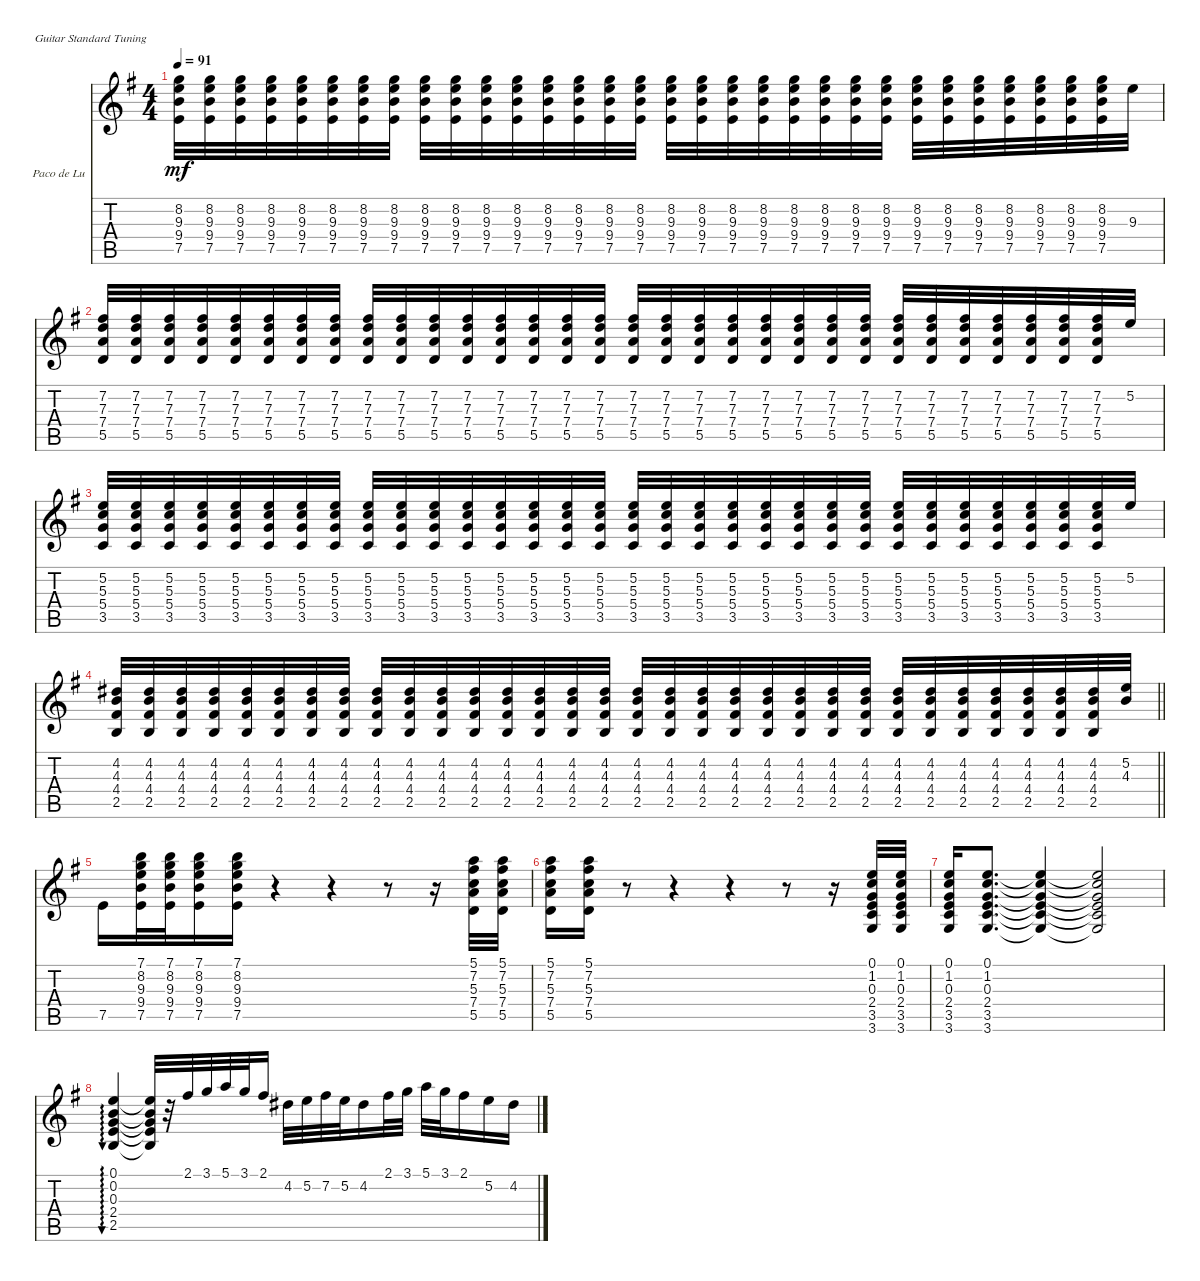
\bracketExtendMode nobrackets
\firstSystemTrackNameOrientation horizontal
\otherSystemsTrackNameOrientation horizontal
\track ("Paco de Lucía (Nylon)" "Paco de Lu") {instrument acousticguitarnylon}
\staff {score tabs}
\tuning (E4 B3 G3 D3 A2 E2)
\ts (4 4)
\tempo 91
\clef g2
\ks g
(8.2 9.3 9.4 7.5).32{dy mf} (8.2 9.3 9.4 7.5).32 (8.2 9.3 9.4 7.5).32 (8.2 9.3 9.4 7.5).32 (8.2 9.3 9.4 7.5).32 (8.2 9.3 9.4 7.5).32 (8.2 9.3 9.4 7.5).32 (8.2 9.3 9.4 7.5).32 (8.2 9.3 9.4 7.5).32 (8.2 9.3 9.4 7.5).32 (8.2 9.3 9.4 7.5).32 (8.2 9.3 9.4 7.5).32 (8.2 9.3 9.4 7.5).32 (8.2 9.3 9.4 7.5).32 (8.2 9.3 9.4 7.5).32 (8.2 9.3 9.4 7.5).32 (8.2 9.3 9.4 7.5).32 (8.2 9.3 9.4 7.5).32 (8.2 9.3 9.4 7.5).32 (8.2 9.3 9.4 7.5).32 (8.2 9.3 9.4 7.5).32 (8.2 9.3 9.4 7.5).32 (8.2 9.3 9.4 7.5).32 (8.2 9.3 9.4 7.5).32 (8.2 9.3 9.4 7.5).32 (8.2 9.3 9.4 7.5).32 (8.2 9.3 9.4 7.5).32 (8.2 9.3 9.4 7.5).32 (8.2 9.3 9.4 7.5).32 (8.2 9.3 9.4 7.5).32 (8.2 9.3 9.4 7.5).32 9.3.32 |
(7.2 7.3 7.4 5.5).32 (7.2 7.3 7.4 5.5).32 (7.2 7.3 7.4 5.5).32 (7.2 7.3 7.4 5.5).32 (7.2 7.3 7.4 5.5).32 (7.2 7.3 7.4 5.5).32 (7.2 7.3 7.4 5.5).32 (7.2 7.3 7.4 5.5).32 (7.2 7.3 7.4 5.5).32 (7.2 7.3 7.4 5.5).32 (7.2 7.3 7.4 5.5).32 (7.2 7.3 7.4 5.5).32 (7.2 7.3 7.4 5.5).32 (7.2 7.3 7.4 5.5).32 (7.2 7.3 7.4 5.5).32 (7.2 7.3 7.4 5.5).32 (7.2 7.3 7.4 5.5).32 (7.2 7.3 7.4 5.5).32 (7.2 7.3 7.4 5.5).32 (7.2 7.3 7.4 5.5).32 (7.2 7.3 7.4 5.5).32 (7.2 7.3 7.4 5.5).32 (7.2 7.3 7.4 5.5).32 (7.2 7.3 7.4 5.5).32 (7.2 7.3 7.4 5.5).32 (7.2 7.3 7.4 5.5).32 (7.2 7.3 7.4 5.5).32 (7.2 7.3 7.4 5.5).32 (7.2 7.3 7.4 5.5).32 (7.2 7.3 7.4 5.5).32 (7.2 7.3 7.4 5.5).32 5.2.32 |
(5.2 5.3 5.4 3.5).32 (5.2 5.3 5.4 3.5).32 (5.2 5.3 5.4 3.5).32 (5.2 5.3 5.4 3.5).32 (5.2 5.3 5.4 3.5).32 (5.2 5.3 5.4 3.5).32 (5.2 5.3 5.4 3.5).32 (5.2 5.3 5.4 3.5).32 (5.2 5.3 5.4 3.5).32 (5.2 5.3 5.4 3.5).32 (5.2 5.3 5.4 3.5).32 (5.2 5.3 5.4 3.5).32 (5.2 5.3 5.4 3.5).32 (5.2 5.3 5.4 3.5).32 (5.2 5.3 5.4 3.5).32 (5.2 5.3 5.4 3.5).32 (5.2 5.3 5.4 3.5).32 (5.2 5.3 5.4 3.5).32 (5.2 5.3 5.4 3.5).32 (5.2 5.3 5.4 3.5).32 (5.2 5.3 5.4 3.5).32 (5.2 5.3 5.4 3.5).32 (5.2 5.3 5.4 3.5).32 (5.2 5.3 5.4 3.5).32 (5.2 5.3 5.4 3.5).32 (5.2 5.3 5.4 3.5).32 (5.2 5.3 5.4 3.5).32 (5.2 5.3 5.4 3.5).32 (5.2 5.3 5.4 3.5).32 (5.2 5.3 5.4 3.5).32 (5.2 5.3 5.4 3.5).32 5.2.32 |
\barLineRight lightlight
(4.2 4.3 4.4 2.5).32 (4.2 4.3 4.4 2.5).32 (4.2 4.3 4.4 2.5).32 (4.2 4.3 4.4 2.5).32 (4.2 4.3 4.4 2.5).32 (4.2 4.3 4.4 2.5).32 (4.2 4.3 4.4 2.5).32 (4.2 4.3 4.4 2.5).32 (4.2 4.3 4.4 2.5).32 (4.2 4.3 4.4 2.5).32 (4.2 4.3 4.4 2.5).32 (4.2 4.3 4.4 2.5).32 (4.2 4.3 4.4 2.5).32 (4.2 4.3 4.4 2.5).32 (4.2 4.3 4.4 2.5).32 (4.2 4.3 4.4 2.5).32 (4.2 4.3 4.4 2.5).32 (4.2 4.3 4.4 2.5).32 (4.2 4.3 4.4 2.5).32 (4.2 4.3 4.4 2.5).32 (4.2 4.3 4.4 2.5).32 (4.2 4.3 4.4 2.5).32 (4.2 4.3 4.4 2.5).32 (4.2 4.3 4.4 2.5).32 (4.2 4.3 4.4 2.5).32 (4.2 4.3 4.4 2.5).32 (4.2 4.3 4.4 2.5).32 (4.2 4.3 4.4 2.5).32 (4.2 4.3 4.4 2.5).32 (4.2 4.3 4.4 2.5).32 (4.2 4.3 4.4 2.5).32 (5.2 4.3).32 |
\section ("" "")
7.5.16 (7.1 8.2 9.3 9.4 7.5).32 (7.1 8.2 9.3 9.4 7.5).32 (7.1 8.2 9.3 9.4 7.5).16 (7.1 8.2 9.3 9.4 7.5).16 r.4 r.4 r.8 r.16 (5.1 7.2 5.3 7.4 5.5).32 (5.1 7.2 5.3 7.4 5.5).32 |
(5.1 7.2 5.3 7.4 5.5).16 (5.1 7.2 5.3 7.4 5.5).16 r.8 r.4 r.4 r.8 r.16 (0.1 1.2 0.3 2.4 3.5 3.6).32 (0.1 1.2 0.3 2.4 3.5 3.6).32 |
(0.1 1.2 0.3 2.4 3.5 3.6).16 (0.1 1.2 0.3 2.4 3.5 3.6).8{d} (0.1{t} 1.2{t} 0.3{t} 2.4{t} 3.5{t} 3.6{t}).4 (0.1{t} 1.2{t} 0.3{t} 2.4{t} 3.5{t} 3.6{t}).2 |
(0.1 0.2 0.3 2.4 2.5).4{au 0} (0.1{t} 0.2{t} 0.3{t} 2.4{t} 2.5{t}).32 r.32 2.1.32 3.1.32 5.1.32 3.1.32 2.1.16 4.2.32 5.2.32 7.2.32 5.2.32 4.2.16 2.1.32 3.1.32 5.1.32 3.1.32 2.1.16 5.2.16 4.2.16
